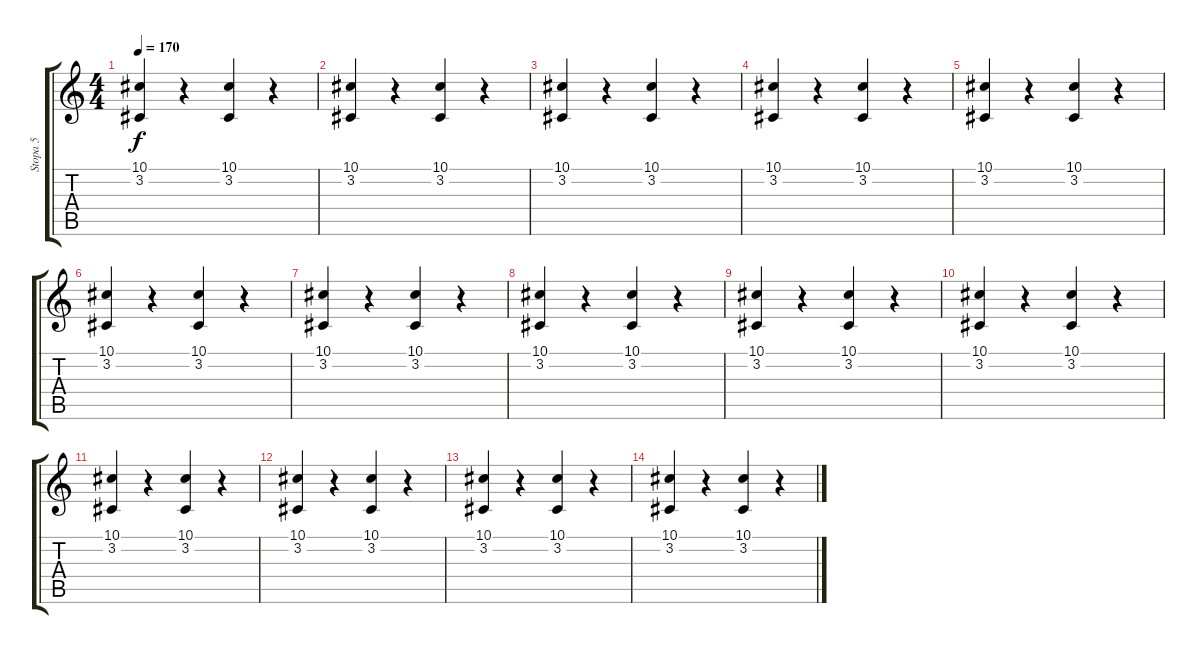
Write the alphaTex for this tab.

\track ("Stopa 5" "Stopa 5") {instrument stringensemble1}
\staff {score tabs}
\tuning (Eb4 Bb3 Gb3 Db3 Ab2 Eb2) {hide}
\ts (4 4)
\tempo 170
\clef g2
\ks c
(10.1 3.2).4{dy f} r.4 (10.1 3.2).4 r.4 |
(10.1 3.2).4 r.4 (10.1 3.2).4 r.4 |
(10.1 3.2).4 r.4 (10.1 3.2).4 r.4 |
(10.1 3.2).4 r.4 (10.1 3.2).4 r.4 |
(10.1 3.2).4 r.4 (10.1 3.2).4 r.4 |
(10.1 3.2).4 r.4 (10.1 3.2).4 r.4 |
(10.1 3.2).4 r.4 (10.1 3.2).4 r.4 |
(10.1 3.2).4 r.4 (10.1 3.2).4 r.4 |
(10.1 3.2).4 r.4 (10.1 3.2).4 r.4 |
(10.1 3.2).4 r.4 (10.1 3.2).4 r.4 |
(10.1 3.2).4 r.4 (10.1 3.2).4 r.4 |
(10.1 3.2).4 r.4 (10.1 3.2).4 r.4 |
(10.1 3.2).4 r.4 (10.1 3.2).4 r.4 |
(10.1 3.2).4 r.4 (10.1 3.2).4 r.4
